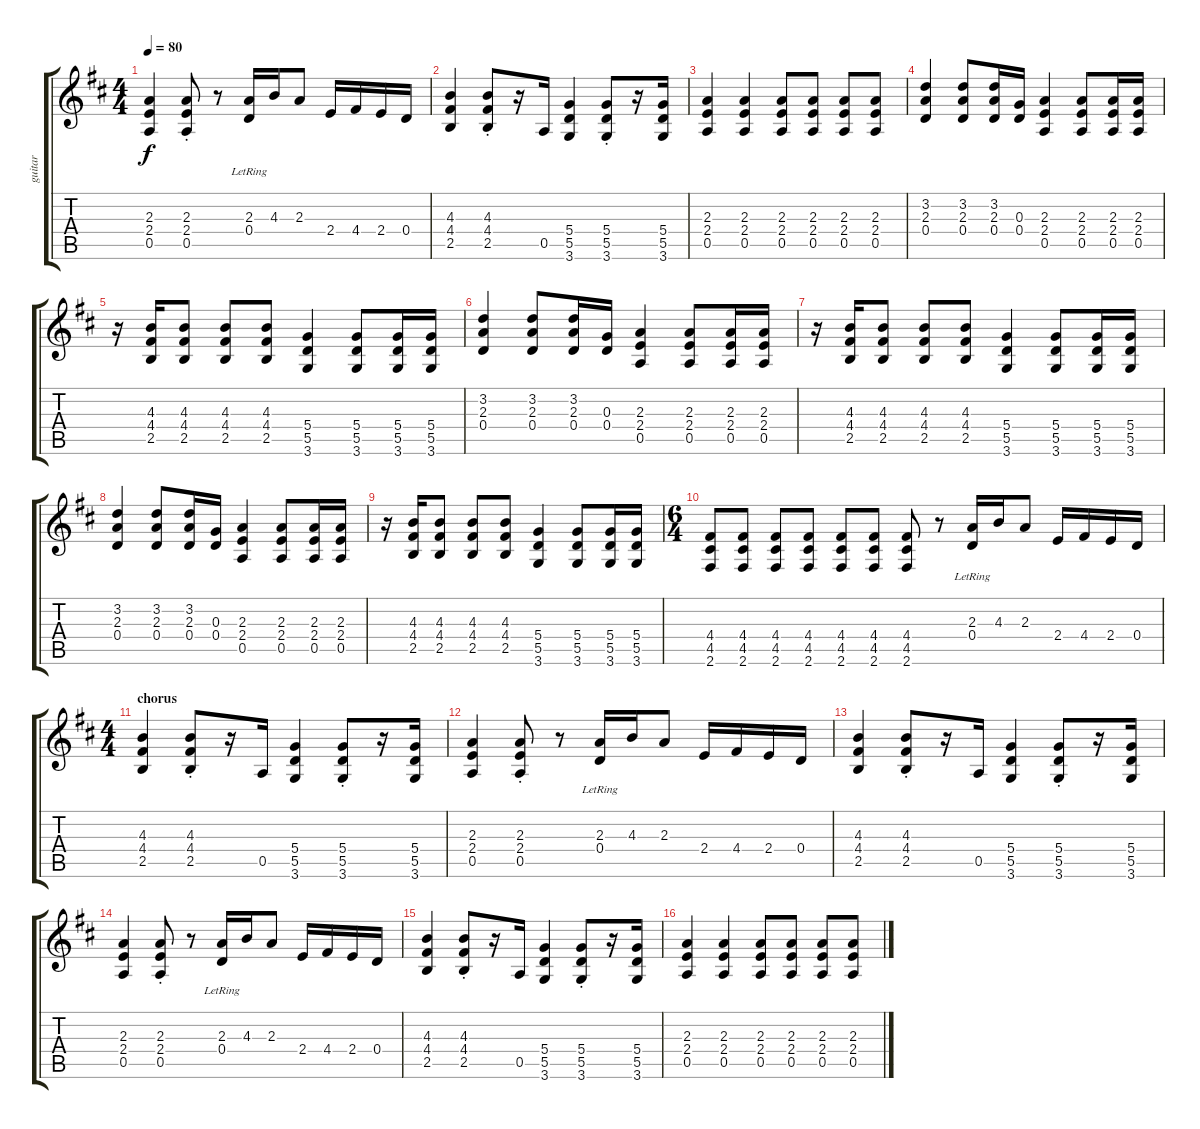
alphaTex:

\track ("guitar" "guitar") {instrument acousticguitarsteel}
\staff {score tabs}
\tuning (E4 B3 G3 D3 A2 E2) {hide}
\ts (4 4)
\tempo 80
\clef g2
\ks bminor
(2.3 2.4 0.5).4{dy f} (2.3{st} 2.4{st} 0.5{st}).8 r.8 (2.3 0.4{lr}).16 4.3.16 2.3.8 2.4.16 4.4.16 2.4.16 0.4.16 |
(4.3 4.4 2.5).4 (4.3{st} 4.4{st} 2.5{st}).8 r.16 0.5.16 (5.4 5.5 3.6).4 (5.4{st} 5.5{st} 3.6{st}).8 r.16 (5.4 5.5 3.6).16 |
(2.3 2.4 0.5).4 (2.3 2.4 0.5).4 (2.3 2.4 0.5).8 (2.3 2.4 0.5).8 (2.3 2.4 0.5).8 (2.3 2.4 0.5).8 |
(3.2 2.3 0.4).4 (3.2 2.3 0.4).8 (3.2 2.3 0.4).16 (0.3 0.4).16 (2.3 2.4 0.5).4 (2.3 2.4 0.5).8 (2.3 2.4 0.5).16 (2.3 2.4 0.5).16 |
r.16 (4.3 4.4 2.5).16 (4.3 4.4 2.5).8 (4.3 4.4 2.5).8 (4.3 4.4 2.5).8 (5.4 5.5 3.6).4 (5.4 5.5 3.6).8 (5.4 5.5 3.6).16 (5.4 5.5 3.6).16 |
(3.2 2.3 0.4).4 (3.2 2.3 0.4).8 (3.2 2.3 0.4).16 (0.3 0.4).16 (2.3 2.4 0.5).4 (2.3 2.4 0.5).8 (2.3 2.4 0.5).16 (2.3 2.4 0.5).16 |
r.16 (4.3 4.4 2.5).16 (4.3 4.4 2.5).8 (4.3 4.4 2.5).8 (4.3 4.4 2.5).8 (5.4 5.5 3.6).4 (5.4 5.5 3.6).8 (5.4 5.5 3.6).16 (5.4 5.5 3.6).16 |
(3.2 2.3 0.4).4 (3.2 2.3 0.4).8 (3.2 2.3 0.4).16 (0.3 0.4).16 (2.3 2.4 0.5).4 (2.3 2.4 0.5).8 (2.3 2.4 0.5).16 (2.3 2.4 0.5).16 |
r.16 (4.3 4.4 2.5).16 (4.3 4.4 2.5).8 (4.3 4.4 2.5).8 (4.3 4.4 2.5).8 (5.4 5.5 3.6).4 (5.4 5.5 3.6).8 (5.4 5.5 3.6).16 (5.4 5.5 3.6).16 |
\ts (6 4)
(4.4 4.5 2.6).8 (4.4 4.5 2.6).8 (4.4 4.5 2.6).8 (4.4 4.5 2.6).8 (4.4 4.5 2.6).8 (4.4 4.5 2.6).8 (4.4 4.5 2.6).8 r.8 (2.3 0.4{lr}).16 4.3.16 2.3.8 2.4.16 4.4.16 2.4.16 0.4.16 |
\ts (4 4)
\section ("" "chorus")
(4.3 4.4 2.5).4 (4.3{st} 4.4{st} 2.5{st}).8 r.16 0.5.16 (5.4 5.5 3.6).4 (5.4{st} 5.5{st} 3.6{st}).8 r.16 (5.4 5.5 3.6).16 |
(2.3 2.4 0.5).4 (2.3{st} 2.4{st} 0.5{st}).8 r.8 (2.3 0.4{lr}).16 4.3.16 2.3.8 2.4.16 4.4.16 2.4.16 0.4.16 |
(4.3 4.4 2.5).4 (4.3{st} 4.4{st} 2.5{st}).8 r.16 0.5.16 (5.4 5.5 3.6).4 (5.4{st} 5.5{st} 3.6{st}).8 r.16 (5.4 5.5 3.6).16 |
(2.3 2.4 0.5).4 (2.3{st} 2.4{st} 0.5{st}).8 r.8 (2.3 0.4{lr}).16 4.3.16 2.3.8 2.4.16 4.4.16 2.4.16 0.4.16 |
(4.3 4.4 2.5).4 (4.3{st} 4.4{st} 2.5{st}).8 r.16 0.5.16 (5.4 5.5 3.6).4 (5.4{st} 5.5{st} 3.6{st}).8 r.16 (5.4 5.5 3.6).16 |
(2.3 2.4 0.5).4 (2.3 2.4 0.5).4 (2.3 2.4 0.5).8 (2.3 2.4 0.5).8 (2.3 2.4 0.5).8 (2.3 2.4 0.5).8
